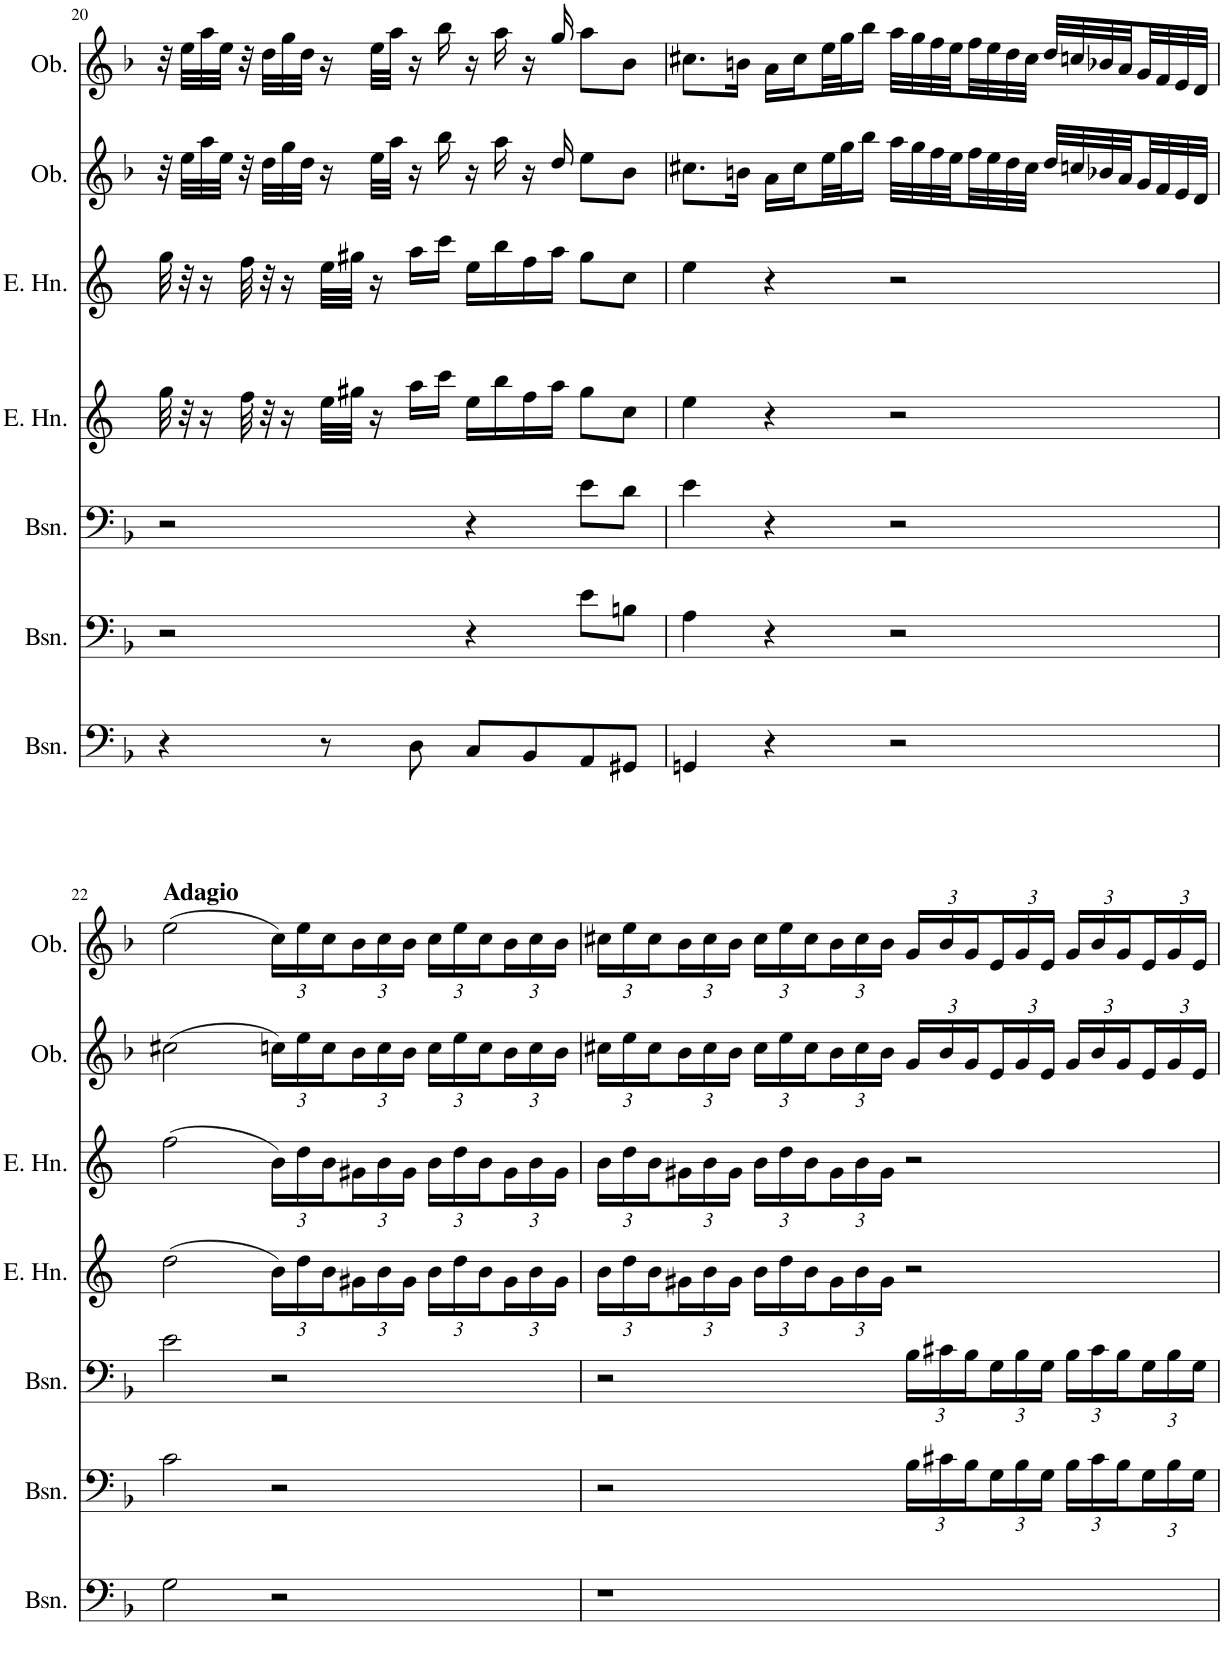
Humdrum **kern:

**kern	**kern	**kern	**kern	**kern	**kern	**kern
*part7	*part6	*part5	*part4	*part3	*part2	*part1
*staff7	*staff6	*staff5	*staff4	*staff3	*staff2	*staff1
*I"Bassoon	*I"Bassoon	*I"Bassoon	*I"English Horn	*I"English Horn	*I"Oboe	*I"Oboe
*I'Bsn.	*I'Bsn.	*I'Bsn.	*I'E. Hn.	*I'E. Hn.	*I'Ob.	*I'Ob.
!!LO:PB:g=z
*clefF4	*clefF4	*clefF4	*clefG2	*clefG2	*clefG2	*clefG2
*	*	*	*Trd4c7	*Trd4c7	*	*
*k[b-]	*k[b-]	*k[b-]	*k[]	*k[]	*k[b-]	*k[b-]
*M4/4	*M4/4	*M4/4	*M4/4	*M4/4	*M4/4	*M4/4
*met(c)	*met(c)	*met(c)	*met(c)	*met(c)	*met(c)	*met(c)
=20	=20	=20	=20	=20	=20	=20
4r	2r	2r	32gg\	32gg\	32r	32r
.	.	.	32r	32r	32ee\LLL	32ee\LLL
.	.	.	16r	16r	32aa\	32aa\
.	.	.	.	.	32ee\JJJ	32ee\JJJ
.	.	.	32ff\	32ff\	32r	32r
.	.	.	32r	32r	32dd\LLL	32dd\LLL
.	.	.	16r	16r	32gg\	32gg\
.	.	.	.	.	32dd\JJJ	32dd\JJJ
8r	.	.	32ee\LLL	32ee\LLL	16r	16r
.	.	.	32gg#X\JJJ	32gg#X\JJJ	.	.
.	.	.	16r	16r	32ee\LLL	32ee\LLL
.	.	.	.	.	32aa\JJJ	32aa\JJJ
8D\	.	.	16aa\LL	16aa\LL	16r	16r
.	.	.	16ccc\JJ	16ccc\JJ	16bb-\	16bb-\
8C/L	4r	4r	16ee\LL	16ee\LL	16r	16r
.	.	.	16bb\	16bb\	16aa\	16aa\
8BB-/	.	.	16ff\	16ff\	16r	16r
.	.	.	16aa\JJ	16aa\JJ	16dd/	16gg/
8AA/	8e\L	8e\L	8gg#\L	8gg#\L	8ee\L	8aa\L
8GG#X/J	8Bn\J	8d\J	8cc\J	8cc\J	8b-\J	8b-\J
=21	=21	=21	=21	=21	=21	=21
4GGn/	4A\	4e\	4ee\	4ee\	8.cc#X\L	8.cc#X\L
.	.	.	.	.	16bn\Jk	16bn\Jk
4r	4r	4r	4r	4r	16a\LL	16a\LL
.	.	.	.	.	16cc#\	16cc#\
.	.	.	.	.	32ee\L	32ee\L
.	.	.	.	.	32gg\J	32gg\J
.	.	.	.	.	16bb-\JJ	16bb-\JJ
2r	2r	2r	2r	2r	32aa\LLL	32aa\LLL
.	.	.	.	.	32gg\	32gg\
.	.	.	.	.	32ff\	32ff\
.	.	.	.	.	32ee\	32ee\
.	.	.	.	.	32ff\	32ff\
.	.	.	.	.	32ee\	32ee\
.	.	.	.	.	32dd\	32dd\
.	.	.	.	.	32cc#\JJJ	32cc#\JJJ
.	.	.	.	.	32dd/LLL	32dd/LLL
.	.	.	.	.	32ccn/	32ccn/
.	.	.	.	.	32b-X/	32b-X/
.	.	.	.	.	32a/	32a/
.	.	.	.	.	32g/	32g/
.	.	.	.	.	32f/	32f/
.	.	.	.	.	32e/	32e/
.	.	.	.	.	32d/JJJ	32d/JJJ
!!LO:LB:g=z
=22	=22	=22	=22	=22	=22	=22
!	!	!	!	!	!	!LO:TX:a:B:t=Adagio
2G\	2c\	2e\	(2dd\	(2ff\	(2cc#X\	(2ee\
*	*	*	*Xbrackettup	*Xbrackettup	*Xbrackettup	*Xbrackettup
2r	2r	2r	24b\LL)	24b\LL)	24ccn\LL)	24cc\LL)
.	.	.	24dd\	24dd\	24ee\	24ee\
.	.	.	24b\	24b\	24cc\	24cc\
.	.	.	24g#X\	24g#X\	24b-\	24b-\
.	.	.	24b\	24b\	24cc\	24cc\
.	.	.	24g#\JJ	24g#\JJ	24b-\JJ	24b-\JJ
.	.	.	24b\LL	24b\LL	24cc\LL	24cc\LL
.	.	.	24dd\	24dd\	24ee\	24ee\
.	.	.	24b\	24b\	24cc\	24cc\
.	.	.	24g#\	24g#\	24b-\	24b-\
.	.	.	24b\	24b\	24cc\	24cc\
.	.	.	24g#\JJ	24g#\JJ	24b-\JJ	24b-\JJ
=23	=23	=23	=23	=23	=23	=23
1r	2r	2r	24b\LL	24b\LL	24cc#X\LL	24cc#X\LL
.	.	.	24dd\	24dd\	24ee\	24ee\
.	.	.	24b\	24b\	24cc#\	24cc#\
.	.	.	24g#X\	24g#X\	24b-\	24b-\
.	.	.	24b\	24b\	24cc#\	24cc#\
.	.	.	24g#\JJ	24g#\JJ	24b-\JJ	24b-\JJ
.	.	.	24b\LL	24b\LL	24cc#\LL	24cc#\LL
.	.	.	24dd\	24dd\	24ee\	24ee\
.	.	.	24b\	24b\	24cc#\	24cc#\
.	.	.	24g#\	24g#\	24b-\	24b-\
.	.	.	24b\	24b\	24cc#\	24cc#\
.	.	.	24g#\JJ	24g#\JJ	24b-\JJ	24b-\JJ
*	*Xbrackettup	*Xbrackettup	*	*	*	*
.	24B-\LL	24B-\LL	2r	2r	24g/LL	24g/LL
.	24c#X\	24c#X\	.	.	24b-/	24b-/
.	24B-\	24B-\	.	.	24g/	24g/
.	24G\	24G\	.	.	24e/	24e/
.	24B-\	24B-\	.	.	24g/	24g/
.	24G\JJ	24G\JJ	.	.	24e/JJ	24e/JJ
.	24B-\LL	24B-\LL	.	.	24g/LL	24g/LL
.	24c#\	24c#\	.	.	24b-/	24b-/
.	24B-\	24B-\	.	.	24g/	24g/
.	24G\	24G\	.	.	24e/	24e/
.	24B-\	24B-\	.	.	24g/	24g/
.	24G\JJ	24G\JJ	.	.	24e/JJ	24e/JJ
=	=	=	=	=	=	=
*-	*-	*-	*-	*-	*-	*-
